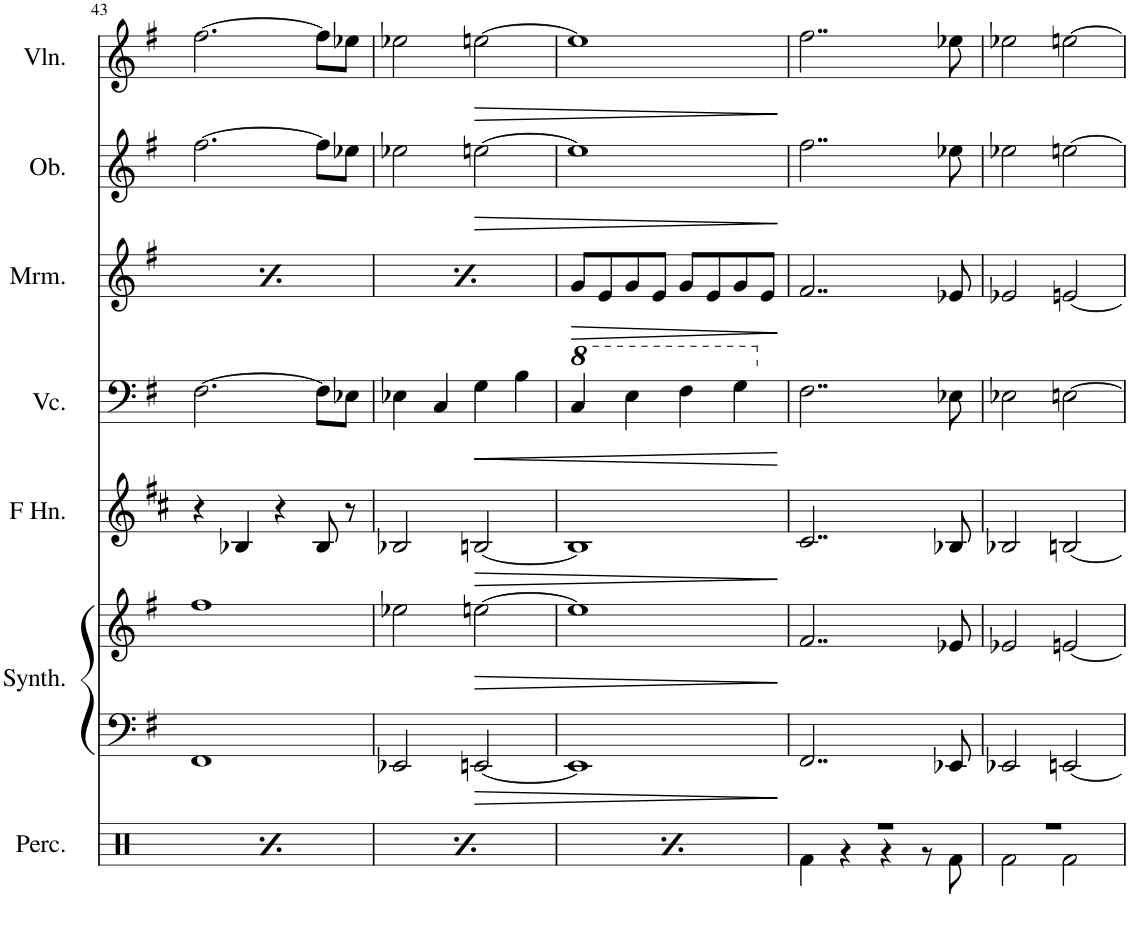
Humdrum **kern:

**kern	**dynam	**kern	**kern	**dynam	**kern	**dynam	**kern	**dynam	**kern	**dynam	**kern	**dynam	**kern	**dynam
*part7	*part7	*part6	*part6	*part6	*part5	*part5	*part4	*part4	*part3	*part3	*part2	*part2	*part1	*part1
*staff8	*staff8	*staff7	*staff6	*staff6/7	*staff5	*staff5	*staff4	*staff4	*staff3	*staff3	*staff2	*staff2	*staff1	*staff1
*I"Percussion	*	*I"String Synthesizer	*	*	*I"Horn in F	*	*I"Violoncello	*	*I"Marimba	*	*I"Oboe	*	*I"Violin	*
*I'Perc.	*	*I'Synth.	*	*	*	*	*I'Vc.	*	*I'Mrm.	*	*I'Ob.	*	*I'Vln.	*
!!LO:PB:g=z
*clefX	*	*clefF4	*clefG2	*	*clefG2	*	*clefF4	*	*clefG2	*	*clefG2	*	*clefG2	*
*	*	*	*	*	*Trd4c7	*	*	*	*	*	*	*	*	*
*k[]	*	*k[f#]	*k[f#]	*	*k[f#c#]	*	*k[f#]	*	*k[f#]	*	*k[f#]	*	*k[f#]	*
*M4/4	*	*M4/4	*M4/4	*	*M4/4	*	*M4/4	*	*M4/4	*	*M4/4	*	*M4/4	*
=43	=43	=43	=43	=43	=43	=43	=43	=43	=43	=43	=43	=43	=43	=43
*^	*	*	*	*	*	*	*	*	*	*	*	*	*	*
!	!	!LO:DY:b	!	!	!	!	!	!	!	!	!	!	!	!	!
2r	4Rf\	mf	1FF#	1ff#	.	4r	.	[2.F#\	.	8g/L	.	[2.ff#\	.	[2.ff#\	.
.	.	.	.	.	.	.	.	.	.	8e/	.	.	.	.	.
.	4Rf\	.	.	.	.	4B-X/	.	.	.	8g/	.	.	.	.	.
.	.	.	.	.	.	.	.	.	.	8e/J	.	.	.	.	.
4Ree/	4Rf\	.	.	.	.	4r	.	.	.	8g/L	.	.	.	.	.
.	.	.	.	.	.	.	.	.	.	8e/	.	.	.	.	.
4r	4Rf\	.	.	.	.	8B-/	.	8F#\L]	.	8g/	.	8ff#\L]	.	8ff#\L]	.
.	.	.	.	.	.	8r	.	8E-X\J	.	8e/J	.	8ee-X\J	.	8ee-X\J	.
=44	=44	=44	=44	=44	=44	=44	=44	=44	=44	=44	=44	=44	=44	=44	=44
!	!	!LO:DY:b	!	!	!	!	!	!	!	!	!	!	!	!	!
2r	4Rf\	mf	2EE-X/	2ee-X\	.	2B-X/	.	4E-X\	.	8g/L	.	2ee-X\	.	2ee-X\	.
.	.	.	.	.	.	.	.	.	.	8e/	.	.	.	.	.
.	4Rf\	.	.	.	.	.	.	4C/	.	8g/	.	.	.	.	.
.	.	.	.	.	.	.	.	.	.	8e/J	.	.	.	.	.
!	!	!	!	!	!LO:HP:b	!	!LO:HP:b	!	!LO:HP:b	!	!	!	!LO:HP:b	!	!LO:HP:b
4Ree/	4Rf\	.	[2EEn/	[2een\	>	[2Bn/	>	4G\	<	8g/L	.	[2een\	>	[2een\	>
.	.	.	.	.	.	.	.	.	.	8e/	.	.	.	.	.
4r	4Rf\	.	.	.	.	.	.	4B\	.	8g/	.	.	.	.	.
.	.	.	.	.	.	.	.	.	.	8e/J	.	.	.	.	.
=45	=45	=45	=45	=45	=45	=45	=45	=45	=45	=45	=45	=45	=45	=45	=45
*	*	*	*	*	*	*	*	*8va	*	*	*	*	*	*	*
!	!	!LO:DY:b	!	!	!	!	!	!	!	!	!LO:HP:b	!	!	!	!
2r	4Rf\	mf	1EE]	1ee]	.	1B]	.	4c/	.	8g/L	>	1ee]	.	1ee]	.
.	.	.	.	.	.	.	.	.	.	8e/	.	.	.	.	.
.	4Rf\	.	.	.	.	.	.	4e\	.	8g/	.	.	.	.	.
.	.	.	.	.	.	.	.	.	.	8e/J	.	.	.	.	.
4Ree/	4Rf\	.	.	.	.	.	.	4f#\	.	8g/L	.	.	.	.	.
.	.	.	.	.	.	.	.	.	.	8e/	.	.	.	.	.
4r	4Rf\	.	.	.	.	.	.	4g\	.	8g/	.	.	.	.	.
.	.	.	.	.	.	.	.	.	.	8e/J	.	.	.	.	.
*v	*v	*	*	*	*	*	*	*	*	*	*	*	*	*	*
.	.	.	.	]	.	]	.	[	.	]	.	]	.	]
=46	=46	=46	=46	=46	=46	=46	=46	=46	=46	=46	=46	=46	=46	=46
*^	*	*	*	*	*	*	*	*	*	*	*	*	*	*
*	*	*	*	*	*	*	*	*X8va	*	*	*	*	*	*	*
1r	4Rf\	.	2..FF#/	2..f#/	.	2..c#/	.	2..F#\	.	2..f#/	.	2..ff#\	.	2..ff#\	.
.	4r	.	.	.	.	.	.	.	.	.	.	.	.	.	.
.	4r	.	.	.	.	.	.	.	.	.	.	.	.	.	.
.	8r	.	.	.	.	.	.	.	.	.	.	.	.	.	.
.	8Rf\	.	8EE-X/	8e-X/	.	8B-X/	.	8E-X\	.	8e-X/	.	8ee-X\	.	8ee-X\	.
=47	=47	=47	=47	=47	=47	=47	=47	=47	=47	=47	=47	=47	=47	=47	=47
1r	2Rf\	.	2EE-X/	2e-X/	.	2B-X/	.	2E-X\	.	2e-X/	.	2ee-X\	.	2ee-X\	.
.	2Rf\	.	[2EEn/	[2en/	.	[2Bn/	.	[2En\	.	[2en/	.	[2een\	.	[2een\	.
*v	*v	*	*	*	*	*	*	*	*	*	*	*	*	*	*
=	=	=	=	=	=	=	=	=	=	=	=	=	=	=
*-	*-	*-	*-	*-	*-	*-	*-	*-	*-	*-	*-	*-	*-	*-
